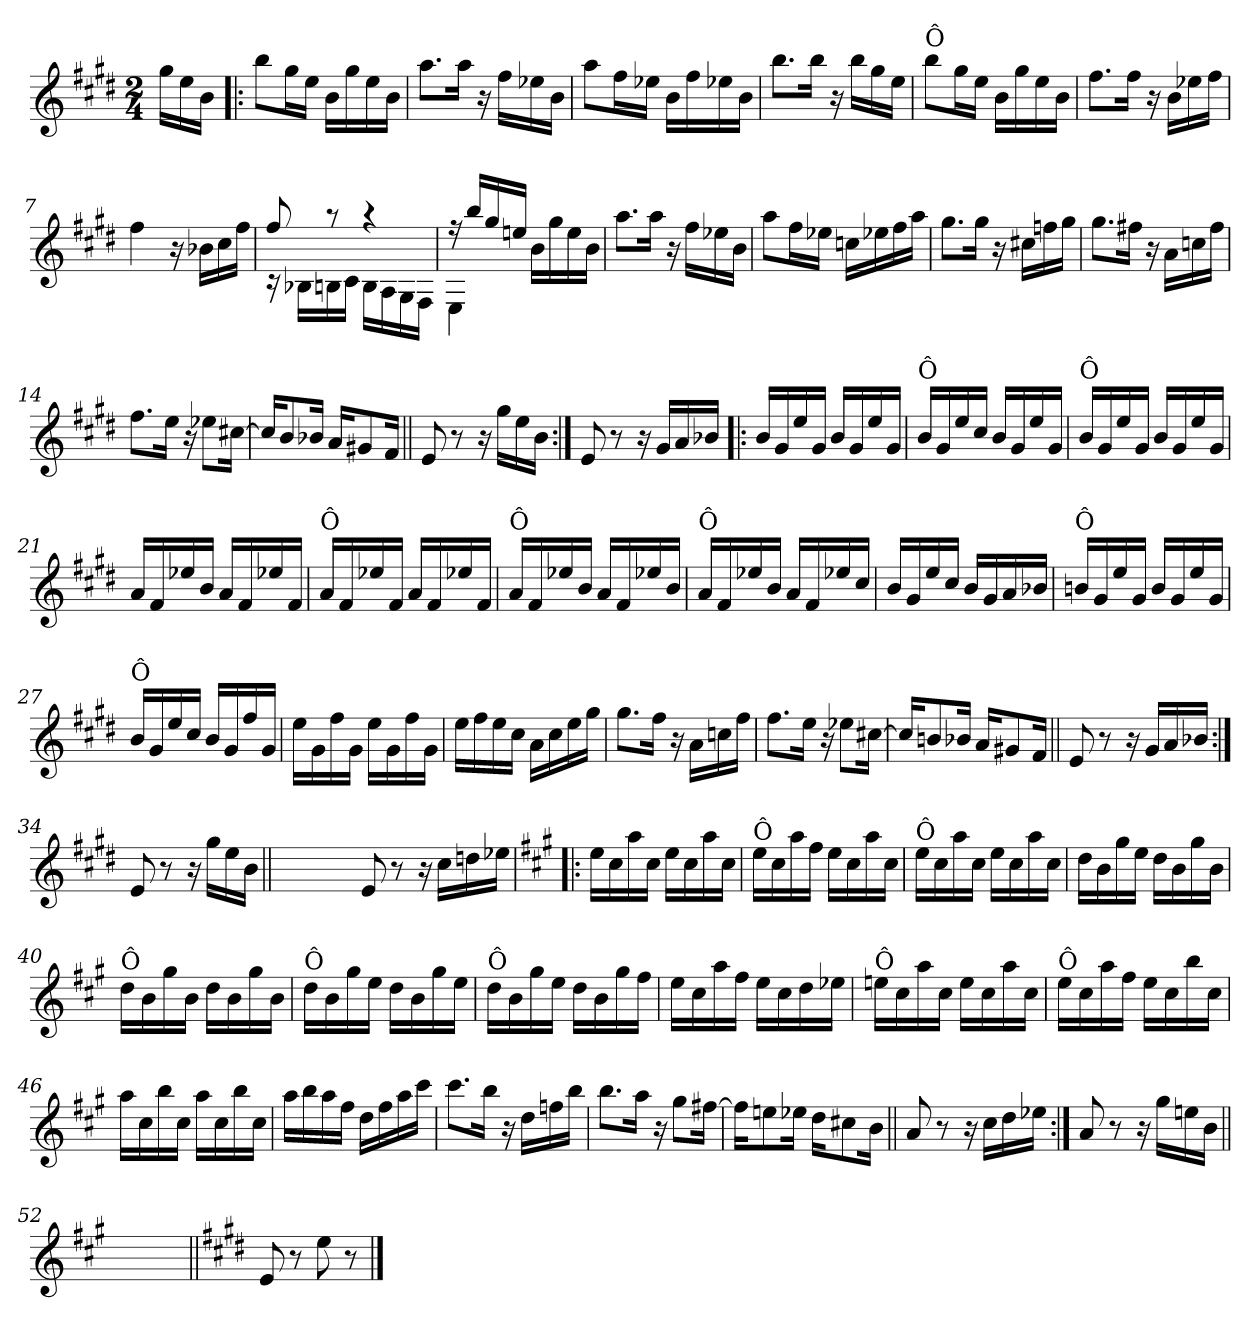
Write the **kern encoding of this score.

**kern
*part1
*staff1
*clefG2
*k[f#c#g#d#]
*E:
*M2/4
=
16gg#\LL
16ee\
16b\JJ
=1!|:
8bb\L
16gg#\L
16ee\JJ
16b\LL
16gg#\
16ee\
16b\JJ
=2
8.aa\L
16aa\Jk
16r
16ff#\LL
16ee-X\
16b\JJ
=3
8aa\L
16ff#\L
16ee-X\JJ
16b\LL
16ff#\
16ee-X\
16b\JJ
=4
8.bb\L
16bb\Jk
16r
16bb\LL
16gg#\
16ee\JJ
!!LO:LB:g=z
=5
!LO:TX:a:t=Ô
8bb\L
16gg#\L
16ee\JJ
16b\LL
16gg#\
16ee\
16b\JJ
=6
8.ff#\L
16ff#\Jk
16r
16b\LL
16ee-X\
16ff#\JJ
=7
4ff#\
16r
16b-X\LL
16cc#\
16ff#\JJ
=8
*^
8ff#/	16rB
.	16B-X!\LL
8rgg	16Bn!\
.	16c#!\JJ
4raa	16B!\LL
.	16A!\
.	16G#!\
.	16F#!\JJ
=9	=9
16rff	4E!\
16bb/LL	.
16gg#/	.
16een/JJ	.
16b\LL	4ryy
16gg#\	.
16ee\	.
16b\JJ	.
*v	*v
!!LO:LB:g=z
=10
8.aa\L
16aa\Jk
16r
16ff#\LL
16ee-X\
16b\JJ
=11
8aa\L
16ff#\L
16ee-X\JJ
16ccn\LL
16ee-X\
16ff#\
16aa\JJ
=12
8.gg#\L
16gg#\Jk
16r
16cc#X\LL
16ffn\
16gg#\JJ
=13
8.gg#\L
16ff#X\Jk
16r
16a\LL
16ccn\
16ff#\JJ
!!LO:LB:g=z
=14
8.ff#\L
16ee\Jk
16r
8ee-X\L
[16cc#X\Jk
=15
16cc#/KL]
8b/
16b-X/Jk
16a/KL
8g#X/
16f#/Jk
=16||
8e/
8r
16r
16gg#\LL
16ee\
16b\JJ
=17:|!
8e/
8r
16r
16g#/LL
16a/
16b-X/JJ
!!LO:LB:g=z
=18!|:
16b/LL
16g#/
16ee/
16g#/JJ
16b/LL
16g#/
16ee/
16g#/JJ
=19
!LO:TX:a:t=Ô
16b/LL
16g#/
16ee/
16cc#/JJ
16b/LL
16g#/
16ee/
16g#/JJ
=20
!LO:TX:a:t=Ô
16b/LL
16g#/
16ee/
16g#/JJ
16b/LL
16g#/
16ee/
16g#/JJ
=21
16a/LL
16f#/
16ee-X/
16b/JJ
16a/LL
16f#/
16ee-X/
16f#/JJ
!!LO:LB:g=z
=22
!LO:TX:a:t=Ô
16a/LL
16f#/
16ee-X/
16f#/JJ
16a/LL
16f#/
16ee-X/
16f#/JJ
=23
!LO:TX:a:t=Ô
16a/LL
16f#/
16ee-X/
16b/JJ
16a/LL
16f#/
16ee-X/
16b/JJ
=24
!LO:TX:a:t=Ô
16a/LL
16f#/
16ee-X/
16b/JJ
16a/LL
16f#/
16ee-X/
16cc#/JJ
=25
16b/LL
16g#/
16ee/
16cc#/JJ
16b/LL
16g#/
16a/
16b-X/JJ
=26
!LO:TX:a:t=Ô
16bn/LL
16g#/
16ee/
16g#/JJ
16b/LL
16g#/
16ee/
16g#/JJ
!!LO:LB:g=z
=27
!LO:TX:a:t=Ô
16b/LL
16g#/
16ee/
16cc#/JJ
16b/LL
16g#/
16ff#/
16g#/JJ
=28
16ee\LL
16g#\
16ff#\
16g#\JJ
16ee\LL
16g#\
16ff#\
16g#\JJ
=29
16ee\LL
16ff#\
16ee\
16cc#\JJ
16a\LL
16cc#\
16ee\
16gg#\JJ
=30
8.gg#\L
16ff#\Jk
16r
16a\LL
16ccn\
16ff#\JJ
=31
8.ff#\L
16ee\Jk
16r
8ee-X\L
[16cc#X\Jk
!!LO:LB:g=z
=32
16cc#/KL]
8bn/
16b-X/Jk
16a/KL
8g#X/
16f#/Jk
=33||
8e/
8r
16r
16g#/LL
16a/
16b-X/JJ
=34:|!
8e/
8r
16r
16gg#\LL
16ee\
16b\JJ
=34X341||
2ryy
!!LO:LB:g=z
=35-
8e/
8r
16r
16cc#\LL
16ddn\
16ee-X\JJ
=36!|:
*k[f#c#g#]
*A:
16ee\LL
16cc#\
16aa\
16cc#\JJ
16ee\LL
16cc#\
16aa\
16cc#\JJ
=37
!LO:TX:a:t=Ô
16ee\LL
16cc#\
16aa\
16ff#\JJ
16ee\LL
16cc#\
16aa\
16cc#\JJ
=38
!LO:TX:a:t=Ô
16ee\LL
16cc#\
16aa\
16cc#\JJ
16ee\LL
16cc#\
16aa\
16cc#\JJ
=39
16dd\LL
16b\
16gg#\
16ee\JJ
16dd\LL
16b\
16gg#\
16b\JJ
!!LO:PB:g=z
=40
!LO:TX:a:t=Ô
16dd\LL
16b\
16gg#\
16b\JJ
16dd\LL
16b\
16gg#\
16b\JJ
=41
!LO:TX:a:t=Ô
16dd\LL
16b\
16gg#\
16ee\JJ
16dd\LL
16b\
16gg#\
16ee\JJ
=42
!LO:TX:a:t=Ô
16dd\LL
16b\
16gg#\
16ee\JJ
16dd\LL
16b\
16gg#\
16ff#\JJ
=43
16ee\LL
16cc#\
16aa\
16ff#\JJ
16ee\LL
16cc#\
16dd\
16ee-X\JJ
=44
!LO:TX:a:t=Ô
16een\LL
16cc#\
16aa\
16cc#\JJ
16ee\LL
16cc#\
16aa\
16cc#\JJ
!!LO:LB:g=z
=45
!LO:TX:a:t=Ô
16ee\LL
16cc#\
16aa\
16ff#\JJ
16ee\LL
16cc#\
16bb\
16cc#\JJ
=46
16aa\LL
16cc#\
16bb\
16cc#\JJ
16aa\LL
16cc#\
16bb\
16cc#\JJ
=47
16aa\LL
16bb\
16aa\
16ff#\JJ
16dd\LL
16ff#\
16aa\
16ccc#\JJ
=48
8.ccc#\L
16bb\Jk
16r
16dd\LL
16ffn\
16bb\JJ
=49
8.bb\L
16aa\Jk
16r
8gg#\L
[16ff#X\Jk
!!LO:LB:g=z
=50
16ff#\KL]
8een\
16ee-X\Jk
16dd\KL
8cc#X\
16b\Jk
=51||
8a/
8r
16r
16cc#\LL
16dd\
16ee-X\JJ
=52:|!
8a/
8r
16r
16gg#\LL
16een\
16b\JJ
=52X522||
2ryy
=53||
*k[f#c#g#d#]
*E:
8e/
8r
8ee\
8r
==
*-
